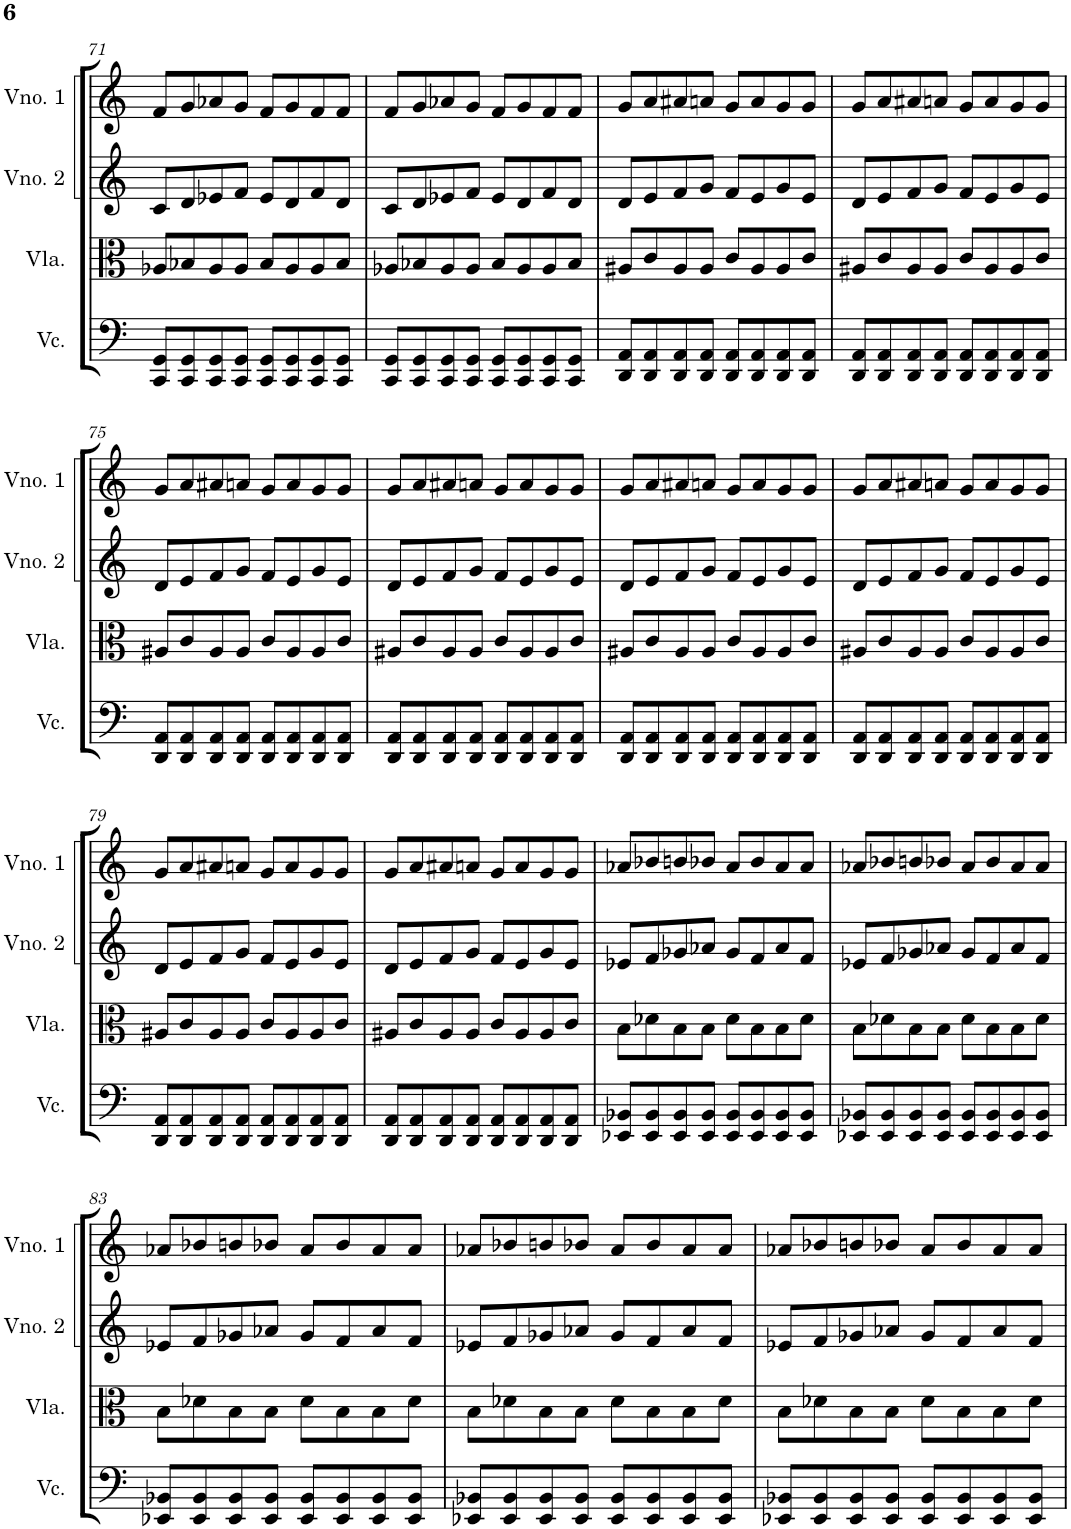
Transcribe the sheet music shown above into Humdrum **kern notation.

**kern	**kern	**kern	**kern
*part4	*part3	*part2	*part1
*staff4	*staff3	*staff2	*staff1
*I"Violoncelo	*I"Viola	*I"Violino 2	*I"Violino 1
*I'Vc.	*I'Vla.	*I'Vno. 2	*I'Vno. 1
!!LO:PB:g=z
*clefF4	*clefC3	*clefG2	*clefG2
*k[]	*k[]	*k[]	*k[]
*M4/4	*M4/4	*M4/4	*M4/4
=71	=71	=71	=71
8CC/ 8GG/L	8A-X/L	8c/L	8f/L
8CC/ 8GG/	8B-X/	8d/	8g/
8CC/ 8GG/	8A-/	8e-X/	8a-X/
8CC/ 8GG/J	8A-/J	8f/J	8g/J
8CC/ 8GG/L	8B-/L	8e-/L	8f/L
8CC/ 8GG/	8A-/	8d/	8g/
8CC/ 8GG/	8A-/	8f/	8f/
8CC/ 8GG/J	8B-/J	8d/J	8f/J
=72	=72	=72	=72
8CC/ 8GG/L	8A-X/L	8c/L	8f/L
8CC/ 8GG/	8B-X/	8d/	8g/
8CC/ 8GG/	8A-/	8e-X/	8a-X/
8CC/ 8GG/J	8A-/J	8f/J	8g/J
8CC/ 8GG/L	8B-/L	8e-/L	8f/L
8CC/ 8GG/	8A-/	8d/	8g/
8CC/ 8GG/	8A-/	8f/	8f/
8CC/ 8GG/J	8B-/J	8d/J	8f/J
=73	=73	=73	=73
8DD/ 8AA/L	8A#X/L	8d/L	8g/L
8DD/ 8AA/	8c/	8e/	8a/
8DD/ 8AA/	8A#/	8f/	8a#X/
8DD/ 8AA/J	8A#/J	8g/J	8an/J
8DD/ 8AA/L	8c/L	8f/L	8g/L
8DD/ 8AA/	8A#/	8e/	8a/
8DD/ 8AA/	8A#/	8g/	8g/
8DD/ 8AA/J	8c/J	8e/J	8g/J
=74	=74	=74	=74
8DD/ 8AA/L	8A#X/L	8d/L	8g/L
8DD/ 8AA/	8c/	8e/	8a/
8DD/ 8AA/	8A#/	8f/	8a#X/
8DD/ 8AA/J	8A#/J	8g/J	8an/J
8DD/ 8AA/L	8c/L	8f/L	8g/L
8DD/ 8AA/	8A#/	8e/	8a/
8DD/ 8AA/	8A#/	8g/	8g/
8DD/ 8AA/J	8c/J	8e/J	8g/J
!!LO:LB:g=z
=75	=75	=75	=75
8DD/ 8AA/L	8A#X/L	8d/L	8g/L
8DD/ 8AA/	8c/	8e/	8a/
8DD/ 8AA/	8A#/	8f/	8a#X/
8DD/ 8AA/J	8A#/J	8g/J	8an/J
8DD/ 8AA/L	8c/L	8f/L	8g/L
8DD/ 8AA/	8A#/	8e/	8a/
8DD/ 8AA/	8A#/	8g/	8g/
8DD/ 8AA/J	8c/J	8e/J	8g/J
=76	=76	=76	=76
8DD/ 8AA/L	8A#X/L	8d/L	8g/L
8DD/ 8AA/	8c/	8e/	8a/
8DD/ 8AA/	8A#/	8f/	8a#X/
8DD/ 8AA/J	8A#/J	8g/J	8an/J
8DD/ 8AA/L	8c/L	8f/L	8g/L
8DD/ 8AA/	8A#/	8e/	8a/
8DD/ 8AA/	8A#/	8g/	8g/
8DD/ 8AA/J	8c/J	8e/J	8g/J
=77	=77	=77	=77
8DD/ 8AA/L	8A#X/L	8d/L	8g/L
8DD/ 8AA/	8c/	8e/	8a/
8DD/ 8AA/	8A#/	8f/	8a#X/
8DD/ 8AA/J	8A#/J	8g/J	8an/J
8DD/ 8AA/L	8c/L	8f/L	8g/L
8DD/ 8AA/	8A#/	8e/	8a/
8DD/ 8AA/	8A#/	8g/	8g/
8DD/ 8AA/J	8c/J	8e/J	8g/J
=78	=78	=78	=78
8DD/ 8AA/L	8A#X/L	8d/L	8g/L
8DD/ 8AA/	8c/	8e/	8a/
8DD/ 8AA/	8A#/	8f/	8a#X/
8DD/ 8AA/J	8A#/J	8g/J	8an/J
8DD/ 8AA/L	8c/L	8f/L	8g/L
8DD/ 8AA/	8A#/	8e/	8a/
8DD/ 8AA/	8A#/	8g/	8g/
8DD/ 8AA/J	8c/J	8e/J	8g/J
!!LO:LB:g=z
=79	=79	=79	=79
8DD/ 8AA/L	8A#X/L	8d/L	8g/L
8DD/ 8AA/	8c/	8e/	8a/
8DD/ 8AA/	8A#/	8f/	8a#X/
8DD/ 8AA/J	8A#/J	8g/J	8an/J
8DD/ 8AA/L	8c/L	8f/L	8g/L
8DD/ 8AA/	8A#/	8e/	8a/
8DD/ 8AA/	8A#/	8g/	8g/
8DD/ 8AA/J	8c/J	8e/J	8g/J
=80	=80	=80	=80
8DD/ 8AA/L	8A#X/L	8d/L	8g/L
8DD/ 8AA/	8c/	8e/	8a/
8DD/ 8AA/	8A#/	8f/	8a#X/
8DD/ 8AA/J	8A#/J	8g/J	8an/J
8DD/ 8AA/L	8c/L	8f/L	8g/L
8DD/ 8AA/	8A#/	8e/	8a/
8DD/ 8AA/	8A#/	8g/	8g/
8DD/ 8AA/J	8c/J	8e/J	8g/J
=81	=81	=81	=81
8EE-X/ 8BB-X/L	8B\L	8e-X/L	8a-X/L
8EE-/ 8BB-/	8d-X\	8f/	8b-X/
8EE-/ 8BB-/	8B\	8g-X/	8bn/
8EE-/ 8BB-/J	8B\J	8a-X/J	8b-X/J
8EE-/ 8BB-/L	8d-\L	8g-/L	8a-/L
8EE-/ 8BB-/	8B\	8f/	8b-/
8EE-/ 8BB-/	8B\	8a-/	8a-/
8EE-/ 8BB-/J	8d-\J	8f/J	8a-/J
=82	=82	=82	=82
8EE-X/ 8BB-X/L	8B\L	8e-X/L	8a-X/L
8EE-/ 8BB-/	8d-X\	8f/	8b-X/
8EE-/ 8BB-/	8B\	8g-X/	8bn/
8EE-/ 8BB-/J	8B\J	8a-X/J	8b-X/J
8EE-/ 8BB-/L	8d-\L	8g-/L	8a-/L
8EE-/ 8BB-/	8B\	8f/	8b-/
8EE-/ 8BB-/	8B\	8a-/	8a-/
8EE-/ 8BB-/J	8d-\J	8f/J	8a-/J
!!LO:LB:g=z
=83	=83	=83	=83
8EE-X/ 8BB-X/L	8B\L	8e-X/L	8a-X/L
8EE-/ 8BB-/	8d-X\	8f/	8b-X/
8EE-/ 8BB-/	8B\	8g-X/	8bn/
8EE-/ 8BB-/J	8B\J	8a-X/J	8b-X/J
8EE-/ 8BB-/L	8d-\L	8g-/L	8a-/L
8EE-/ 8BB-/	8B\	8f/	8b-/
8EE-/ 8BB-/	8B\	8a-/	8a-/
8EE-/ 8BB-/J	8d-\J	8f/J	8a-/J
=84	=84	=84	=84
8EE-X/ 8BB-X/L	8B\L	8e-X/L	8a-X/L
8EE-/ 8BB-/	8d-X\	8f/	8b-X/
8EE-/ 8BB-/	8B\	8g-X/	8bn/
8EE-/ 8BB-/J	8B\J	8a-X/J	8b-X/J
8EE-/ 8BB-/L	8d-\L	8g-/L	8a-/L
8EE-/ 8BB-/	8B\	8f/	8b-/
8EE-/ 8BB-/	8B\	8a-/	8a-/
8EE-/ 8BB-/J	8d-\J	8f/J	8a-/J
=85	=85	=85	=85
8EE-X/ 8BB-X/L	8B\L	8e-X/L	8a-X/L
8EE-/ 8BB-/	8d-X\	8f/	8b-X/
8EE-/ 8BB-/	8B\	8g-X/	8bn/
8EE-/ 8BB-/J	8B\J	8a-X/J	8b-X/J
8EE-/ 8BB-/L	8d-\L	8g-/L	8a-/L
8EE-/ 8BB-/	8B\	8f/	8b-/
8EE-/ 8BB-/	8B\	8a-/	8a-/
8EE-/ 8BB-/J	8d-\J	8f/J	8a-/J
=	=	=	=
*-	*-	*-	*-
